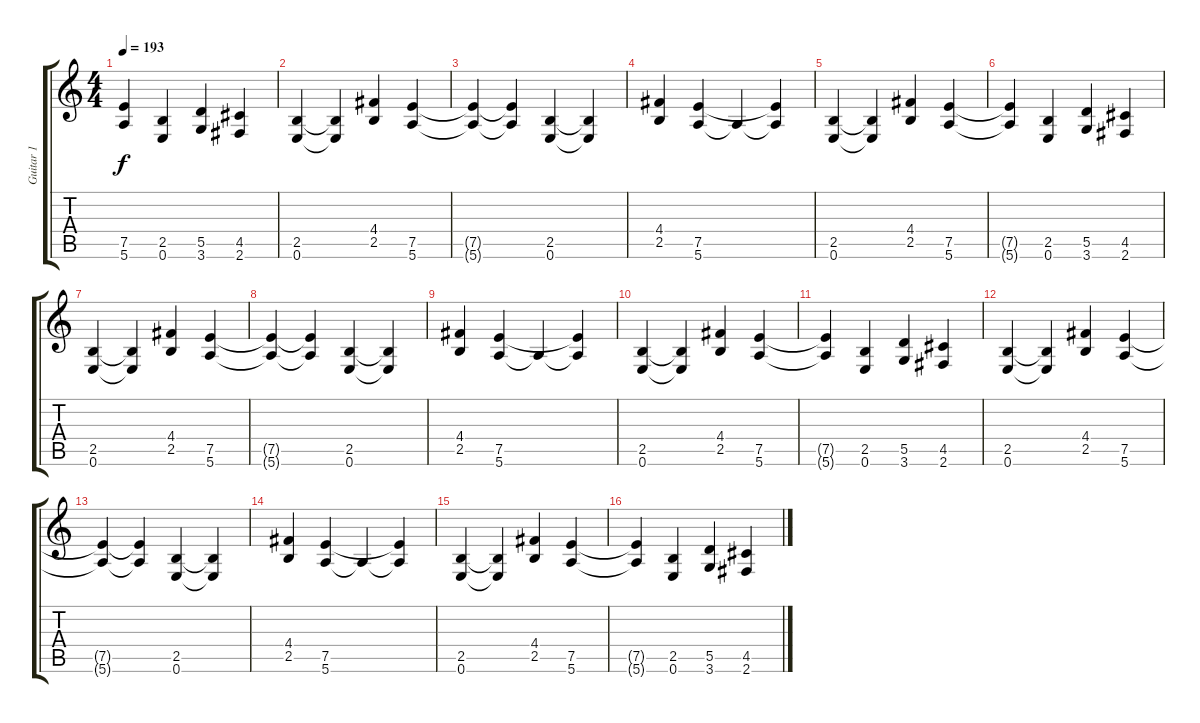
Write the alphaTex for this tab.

\track ("Guitar 1" "Guitar 1") {instrument distortionguitar}
\staff {score tabs}
\tuning (E4 B3 G3 D3 A2 E2) {hide}
\ts (4 4)
\tempo 193
\clef g2
\ks c
(7.5{t} 5.6{t}).4{dy f} (2.5 0.6).4 (5.5 3.6).4 (4.5 2.6).4 |
(2.5 0.6).4 (2.5{t} 0.6{t}).4 (4.4 2.5).4 (7.5 5.6).4 |
(7.5{t} 5.6{t}).4 (7.5{t} 5.6{t}).4 (2.5 0.6).4 (2.5{t} 0.6{t}).4 |
(4.4 2.5).4 (7.5 5.6).4 5.6{t}.4 (7.5{t} 5.6{t}).4 |
(2.5 0.6).4 (2.5{t} 0.6{t}).4 (4.4 2.5).4 (7.5 5.6).4 |
(7.5{t} 5.6{t}).4 (2.5 0.6).4 (5.5 3.6).4 (4.5 2.6).4 |
(2.5 0.6).4 (2.5{t} 0.6{t}).4 (4.4 2.5).4 (7.5 5.6).4 |
(7.5{t} 5.6{t}).4 (7.5{t} 5.6{t}).4 (2.5 0.6).4 (2.5{t} 0.6{t}).4 |
(4.4 2.5).4 (7.5 5.6).4 5.6{t}.4 (7.5{t} 5.6{t}).4 |
(2.5 0.6).4 (2.5{t} 0.6{t}).4 (4.4 2.5).4 (7.5 5.6).4 |
(7.5{t} 5.6{t}).4 (2.5 0.6).4 (5.5 3.6).4 (4.5 2.6).4 |
(2.5 0.6).4 (2.5{t} 0.6{t}).4 (4.4 2.5).4 (7.5 5.6).4 |
(7.5{t} 5.6{t}).4 (7.5{t} 5.6{t}).4 (2.5 0.6).4 (2.5{t} 0.6{t}).4 |
(4.4 2.5).4 (7.5 5.6).4 5.6{t}.4 (7.5{t} 5.6{t}).4 |
(2.5 0.6).4 (2.5{t} 0.6{t}).4 (4.4 2.5).4 (7.5 5.6).4 |
(7.5{t} 5.6{t}).4 (2.5 0.6).4 (5.5 3.6).4 (4.5 2.6).4
